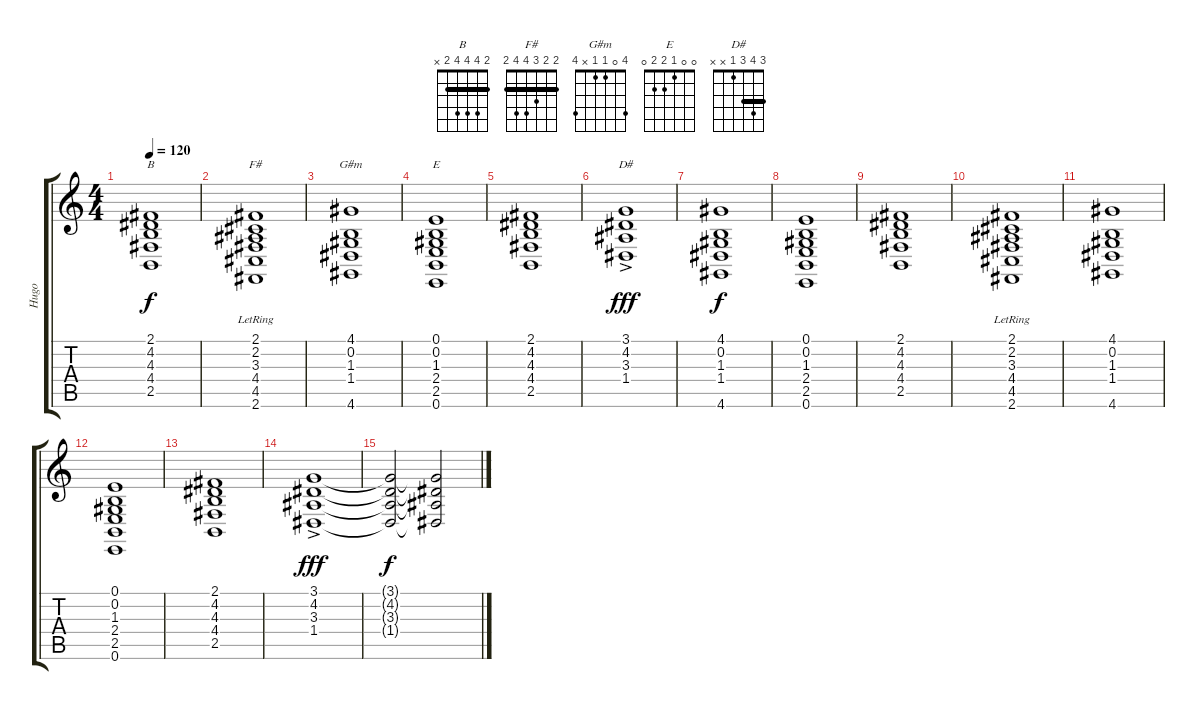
\track ("Hugo" "Hugo") {instrument synthstrings1}
\staff {score tabs}
\tuning (E4 B3 G3 D3 A2 E2) {hide}
\chord ("B" 2 4 4 4 2 x) {barre 2}
\chord ("F#" 2 2 3 4 4 2) {barre 2}
\chord ("G#m" 4 0 1 1 x 4)
\chord ("E" 0 0 1 2 2 0)
\chord ("D#" 3 4 3 1 x x) {barre 3}
\ts (4 4)
\tempo 120
\clef g2
\ks c
(2.1 4.2 4.3 4.4 2.5).1{ch "B" dy f} |
(2.1{lr} 2.2 3.3 4.4 4.5 2.6).1{ch "F#"} |
(4.1 0.2 1.3 1.4 4.6).1{ch "G#m"} |
(0.1 0.2 1.3 2.4 2.5 0.6).1{ch "E"} |
(2.1 4.2 4.3 4.4 2.5).1 |
(3.1 4.2{ac} 3.3 1.4).1{ch "D#" dy fff} |
(4.1 0.2 1.3 1.4 4.6).1{dy f} |
(0.1 0.2 1.3 2.4 2.5 0.6).1 |
(2.1 4.2 4.3 4.4 2.5).1 |
(2.1{lr} 2.2 3.3 4.4 4.5 2.6).1 |
(4.1 0.2 1.3 1.4 4.6).1 |
(0.1 0.2 1.3 2.4 2.5 0.6).1 |
(2.1 4.2 4.3 4.4 2.5).1 |
(3.1 4.2{ac} 3.3 1.4).1{dy fff} |
(3.1{t} 4.2{t} 3.3{t} 1.4{t}).2{dy f} (3.1{t} 4.2{t} 3.3{t} 1.4{t}).2
